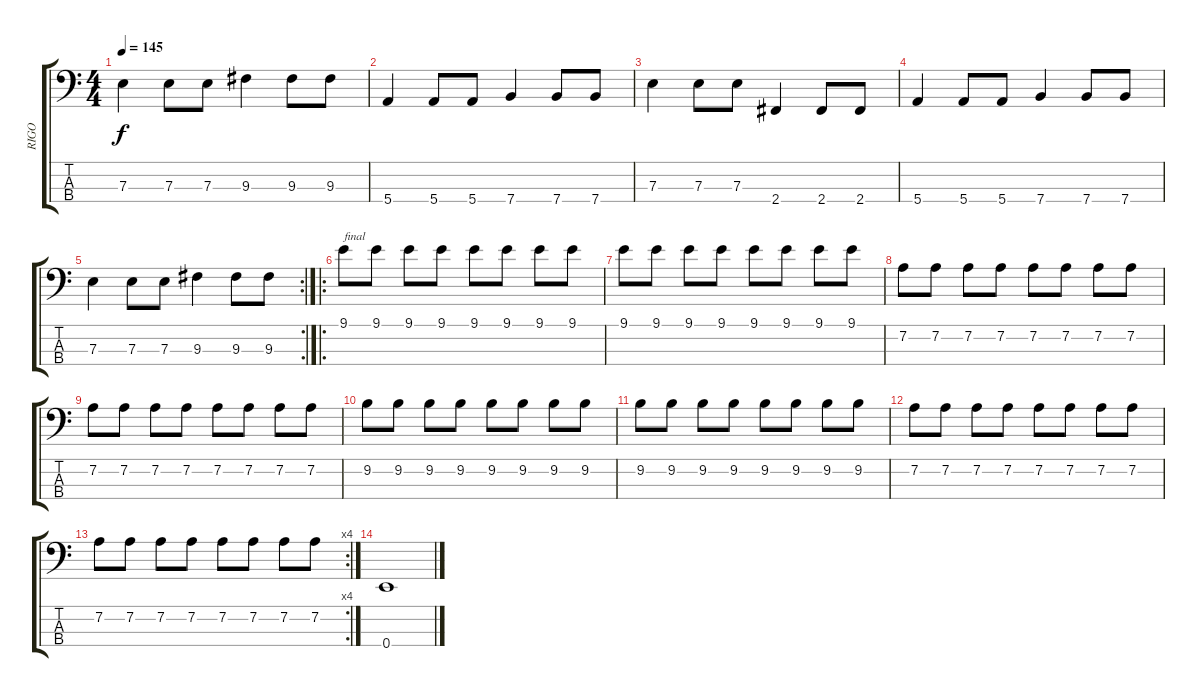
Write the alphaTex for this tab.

\track ("RIGO" "RIGO") {instrument electricbassfinger}
\staff {score tabs}
\tuning (G2 D2 A1 E1) {hide}
\ts (4 4)
\tempo 145
\clef f4
\ks c
7.3.4{dy f} 7.3.8 7.3.8 9.3.4 9.3.8 9.3.8 |
5.4.4 5.4.8 5.4.8 7.4.4 7.4.8 7.4.8 |
7.3.4 7.3.8 7.3.8 2.4.4 2.4.8 2.4.8 |
5.4.4 5.4.8 5.4.8 7.4.4 7.4.8 7.4.8 |
\rc 2
7.3.4 7.3.8 7.3.8 9.3.4 9.3.8 9.3.8 |
\ro
9.1.8{txt "final"} 9.1.8 9.1.8 9.1.8 9.1.8 9.1.8 9.1.8 9.1.8 |
9.1.8 9.1.8 9.1.8 9.1.8 9.1.8 9.1.8 9.1.8 9.1.8 |
7.2.8 7.2.8 7.2.8 7.2.8 7.2.8 7.2.8 7.2.8 7.2.8 |
7.2.8 7.2.8 7.2.8 7.2.8 7.2.8 7.2.8 7.2.8 7.2.8 |
9.2.8 9.2.8 9.2.8 9.2.8 9.2.8 9.2.8 9.2.8 9.2.8 |
9.2.8 9.2.8 9.2.8 9.2.8 9.2.8 9.2.8 9.2.8 9.2.8 |
7.2.8 7.2.8 7.2.8 7.2.8 7.2.8 7.2.8 7.2.8 7.2.8 |
\rc 4
7.2.8 7.2.8 7.2.8 7.2.8 7.2.8 7.2.8 7.2.8 7.2.8 |
0.4.1
